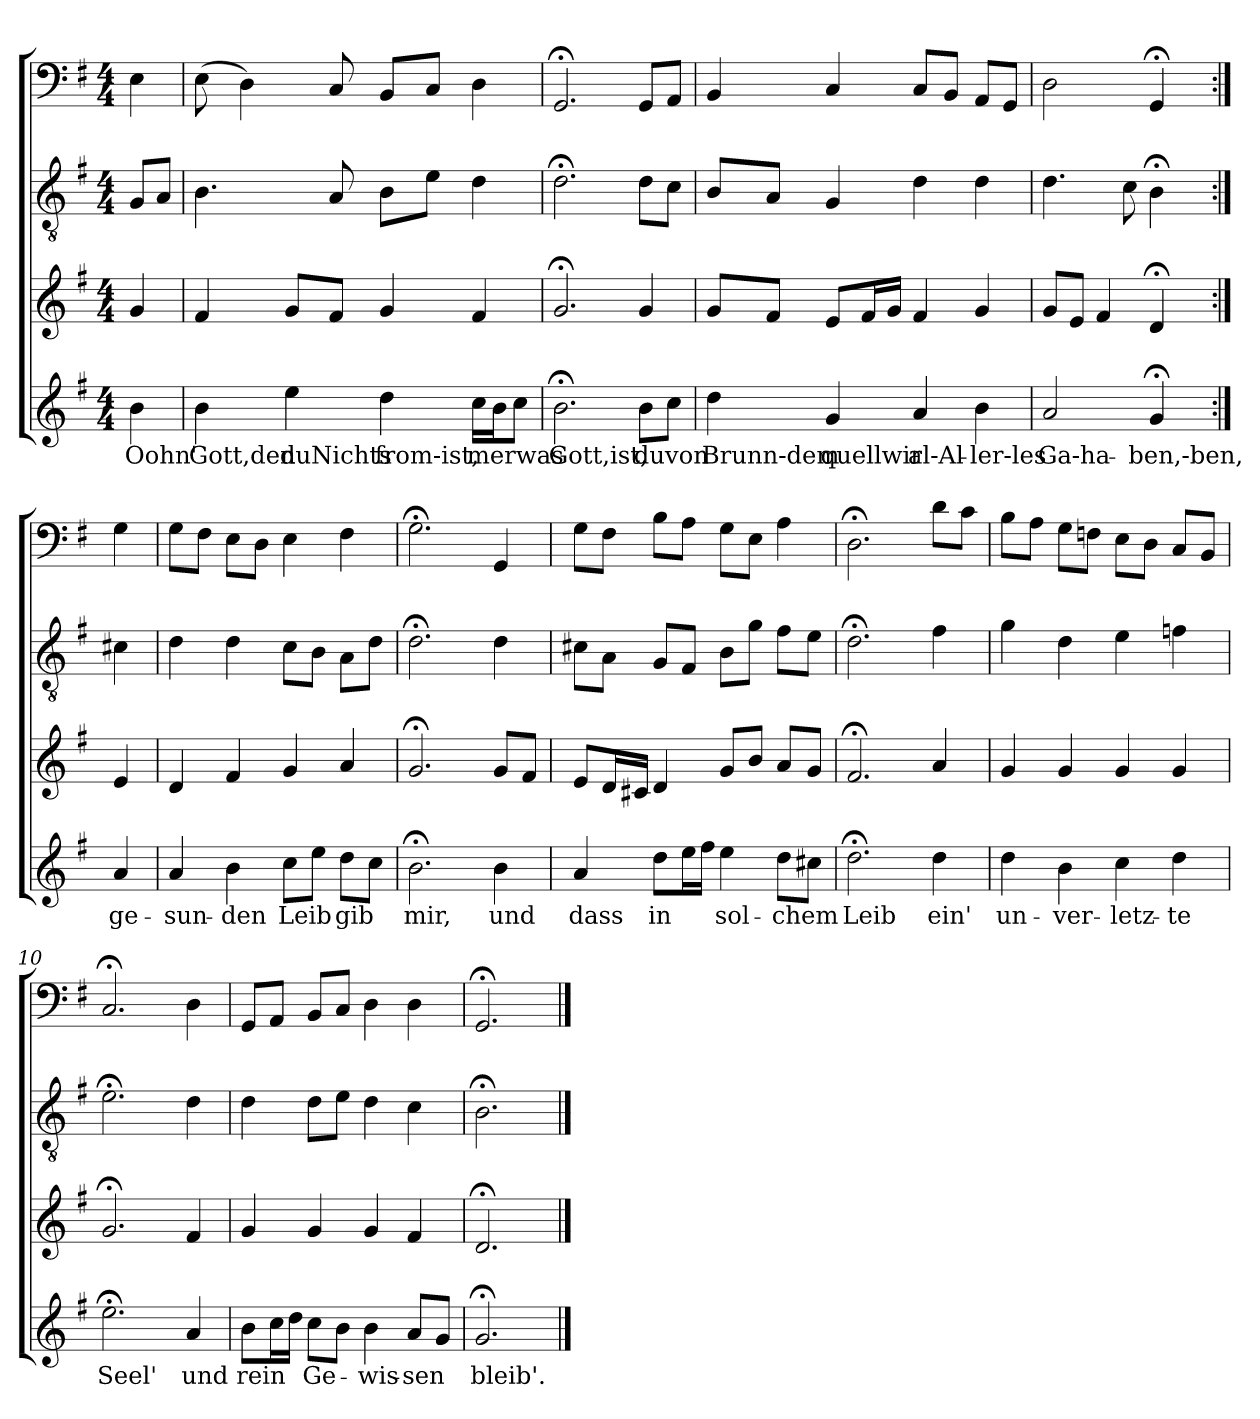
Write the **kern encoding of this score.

**kern	**text	**kern	**kern	**kern
*part4	*part4	*part3	*part2	*part1
*staff4	*staff4	*staff3	*staff2	*staff1
*clefG2	*	*clefG2	*clefGv2	*clefF4
*k[f#]	*	*k[f#]	*k[f#]	*k[f#]
*G:	*	*G:	*G:	*G:
*M4/4	*	*M4/4	*M4/4	*M4/4
=	=	=	=	=
4b\	Oohn'	4g/	8G/L	4E\
.	.	.	8A/J	.
=1	=1	=1	=1	=1
4b\	Gott,den	4f#/	4.B\	(8E\
.	.	.	.	4D\)
4ee\	duNichts	8g/L	.	.
.	.	8f#/J	8A/	8C/
4dd\	from-ist,	4g/	8B\L	8BB/L
.	.	.	8e\J	8C/J
16cc\LL	-merwas	4f#/	4d\	4D\
16b\J	.	.	.	.
8cc\J	.	.	.	.
=2	=2	=2	=2	=2
2.b;<\	Gott,ist,	2.g;</	2.d;<\	2.GG;</
8b\L	duvon	4g/	8d\L	8GG/L
8cc\J	.	.	8c\J	8AA/J
=3	=3	=3	=3	=3
4dd\	Brunn-dem	8g/L	8B/L	4BB/
.	.	8f#/J	8A/J	.
4g/	-quellwir	8e/L	4G/	4C/
.	.	16f#/L	.	.
.	.	16g/JJ	.	.
4a/	al-Al-	4f#/	4d\	8C/L
.	.	.	.	8BB/J
4b\	-ler-les	4g/	4d\	8AA/L
.	.	.	.	8GG/J
=4	=4	=4	=4	=4
2a/	Ga-ha-	8g/L	4.d\	2D\
.	.	8e/J	.	.
.	.	4f#/	.	.
.	.	.	8c\	.
4g;</	-ben,-ben,	4d;</	4B;<\	4GG;</
=:|!	=:|!	=:|!	=:|!	=:|!
4a/	ge-	4e/	4c#X\	4G\
=5	=5	=5	=5	=5
4a/	-sun-	4d/	4d\	8G\L
.	.	.	.	8F#\J
4b\	-den	4f#/	4d\	8E\L
.	.	.	.	8D\J
8cc\L	Leib	4g/	8c\L	4E\
8ee\J	.	.	8B\J	.
8dd\L	gib	4a/	8A\L	4F#\
8cc\J	.	.	8d\J	.
=6	=6	=6	=6	=6
2.b;<\	mir,	2.g;</	2.d;<\	2.G;<\
4b\	und	8g/L	4d\	4GG/
.	.	8f#/J	.	.
=7	=7	=7	=7	=7
4a/	dass	8e/L	8c#X\L	8G\L
.	.	16d/L	8A\J	8F#\J
.	.	16c#X/JJ	.	.
8dd\L	in	4d/	8G/L	8B\L
16ee\L	.	.	8F#/J	8A\J
16ff#\JJ	.	.	.	.
4ee\	sol-	8g/L	8B\L	8G\L
.	.	8b/J	8g\J	8E\J
8dd\L	-chem	8a/L	8f#\L	4A\
8cc#X\J	.	8g/J	8e\J	.
=8	=8	=8	=8	=8
2.dd;<\	Leib	2.f#;</	2.d;<\	2.D;<\
4dd\	ein'	4a/	4f#\	8d\L
.	.	.	.	8c\J
=9	=9	=9	=9	=9
4dd\	un-	4g/	4g\	8B\L
.	.	.	.	8A\J
4b\	-ver-	4g/	4d\	8G\L
.	.	.	.	8Fn\J
4cc\	-letz-	4g/	4e\	8E\L
.	.	.	.	8D\J
4dd\	-te	4g/	4fn\	8C/L
.	.	.	.	8BB/J
=10	=10	=10	=10	=10
2.ee;<\	Seel'	2.g;</	2.e;<\	2.C;</
4a/	und	4f#/	4d\	4D\
=11	=11	=11	=11	=11
8b\L	rein	4g/	4d\	8GG/L
16cc\L	.	.	.	8AA/J
16dd\JJ	.	.	.	.
8cc\L	Ge-	4g/	8d\L	8BB/L
8b\J	.	.	8e\J	8C/J
4b\	-wis-	4g/	4d\	4D\
8a/L	-sen	4f#/	4c\	4D\
8g/J	.	.	.	.
=12	=12	=12	=12	=12
2.g;</	bleib'.	2.d;</	2.B;<\	2.GG;</
==	==	==	==	==
*-	*-	*-	*-	*-
